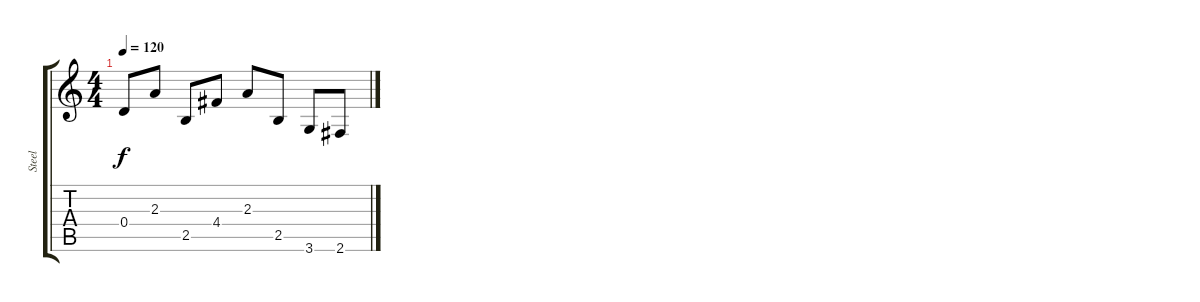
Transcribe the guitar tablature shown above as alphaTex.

\track ("Steel" "Steel") {instrument acousticguitarsteel}
\staff {score tabs}
\tuning (E4 B3 G3 D3 A2 E2) {hide}
\ts (4 4)
\tempo 120
\clef g2
\ks c
0.4.8{dy f} 2.3.8 2.5.8 4.4.8 2.3.8 2.5.8 3.6.8 2.6.8
